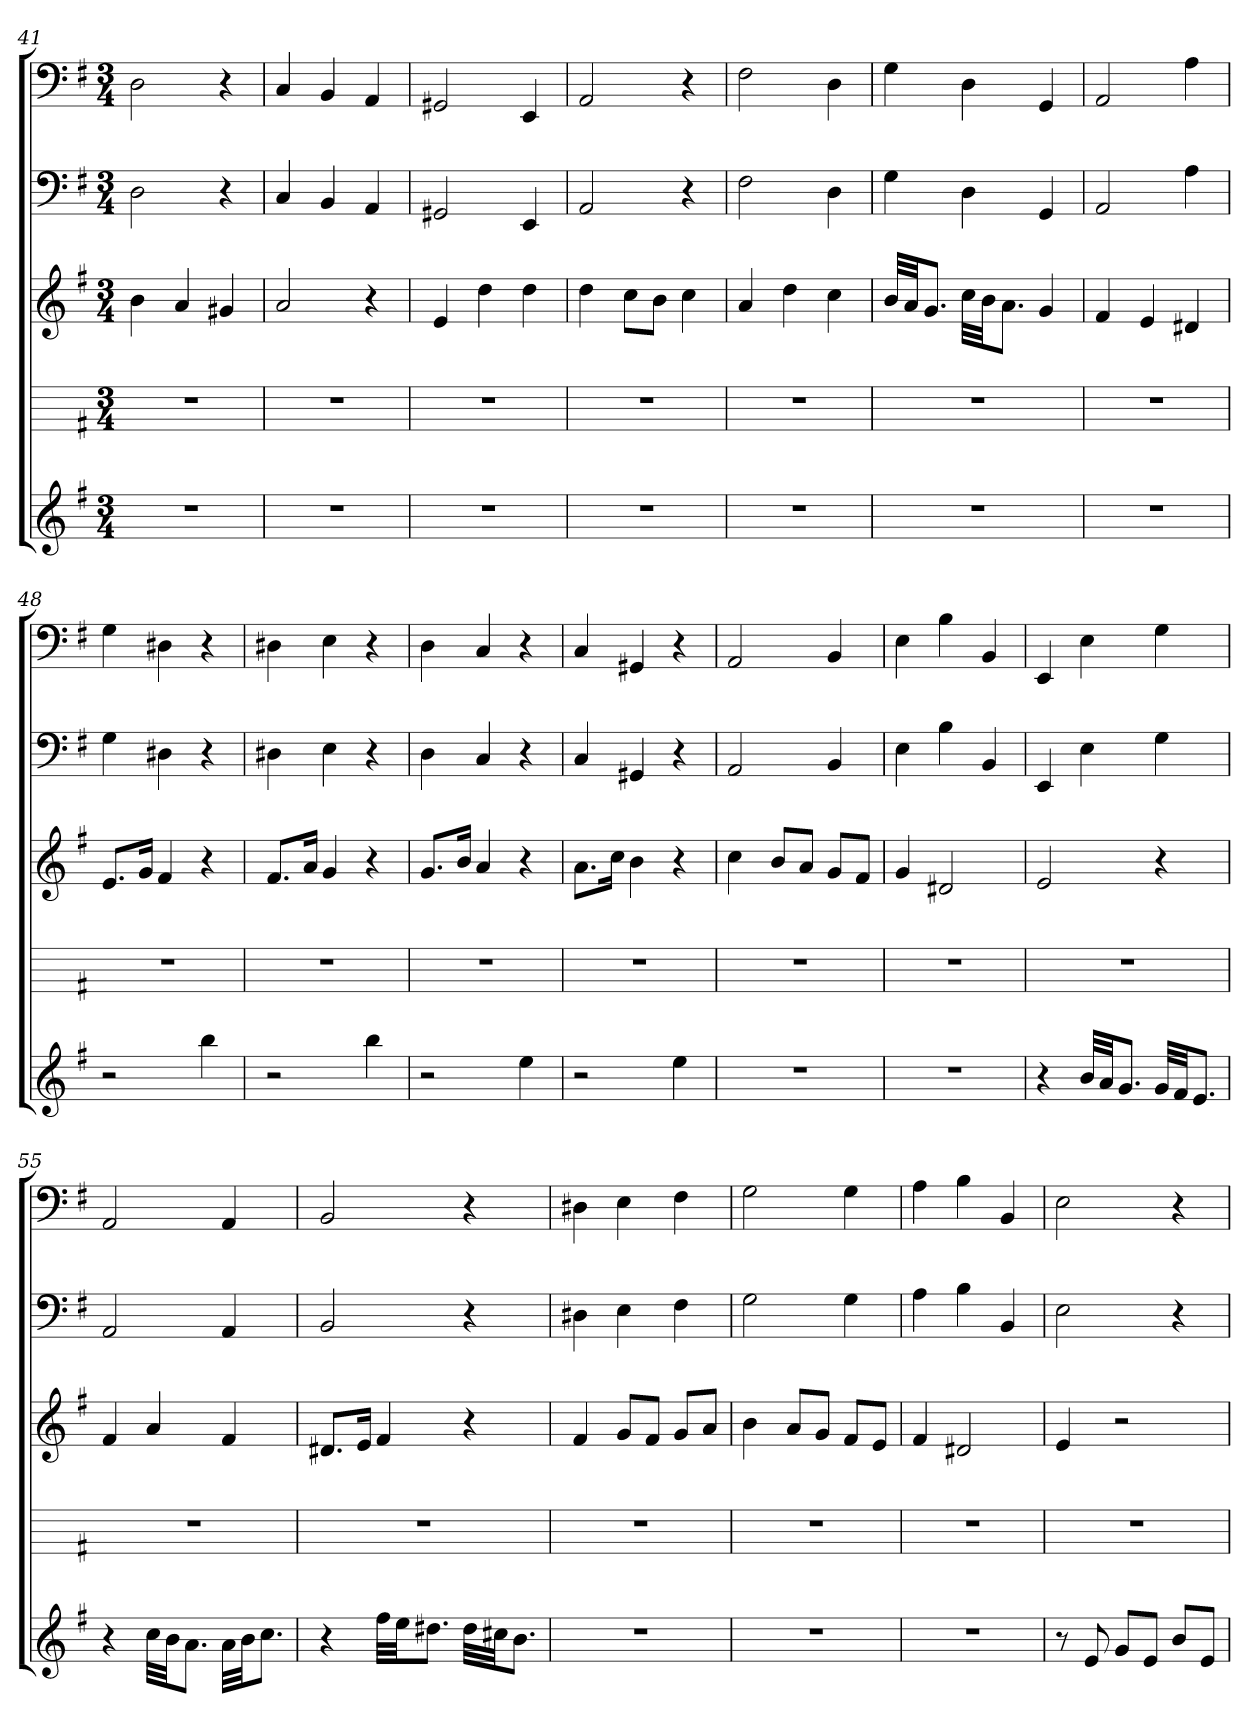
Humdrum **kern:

**kern	**kern	**kern	**kern	**kern
*part5	*part4	*part3	*part2	*part1
*staff5	*staff4	*staff3	*staff2	*staff1
*k[f#]	*k[f#]	*k[f#]	*k[f#]	*k[f#]
*e:	*e:	*e:	*e:	*e:
*M3/4	*M3/4	*M3/4	*M3/4	*M3/4
=41	=41	=41	=41	=41
2.r	2.r	4b	2D	2D
.	.	4a	.	.
.	.	4g#X	4r	4r
=42	=42	=42	=42	=42
2.r	2.r	2a	4C	4C
.	.	.	4BB	4BB
.	.	4r	4AA	4AA
=43	=43	=43	=43	=43
2.r	2.r	4e	2GG#X	2GG#X
.	.	4dd	.	.
.	.	4dd	4EE	4EE
=44	=44	=44	=44	=44
2.r	2.r	4dd	2AA	2AA
.	.	8ccL	.	.
.	.	8bJ	.	.
.	.	4cc	4r	4r
=45	=45	=45	=45	=45
2.r	2.r	4a	2F#	2F#
.	.	4dd	.	.
.	.	4cc	4D	4D
=46	=46	=46	=46	=46
2.r	2.r	32bLLL	4G	4G
.	.	32aJJ	.	.
.	.	8.gJ	.	.
.	.	32ccLLL	4D	4D
.	.	32bJJ	.	.
.	.	8.aJ	.	.
.	.	4g	4GG	4GG
=47	=47	=47	=47	=47
2.r	2.r	4f#	2AA	2AA
.	.	4e	.	.
.	.	4d#X	4A	4A
=48	=48	=48	=48	=48
2r	2.r	8.eL	4G	4G
.	.	16gJk	.	.
.	.	4f#	4D#X	4D#X
4bb	.	4r	4r	4r
=49	=49	=49	=49	=49
2r	2.r	8.f#L	4D#X	4D#X
.	.	16aJk	.	.
.	.	4g	4E	4E
4bb	.	4r	4r	4r
=50	=50	=50	=50	=50
2r	2.r	8.gL	4D	4D
.	.	16bJk	.	.
.	.	4a	4C	4C
4ee	.	4r	4r	4r
=51	=51	=51	=51	=51
2r	2.r	8.aL	4C	4C
.	.	16ccJk	.	.
.	.	4b	4GG#X	4GG#X
4ee	.	4r	4r	4r
=52	=52	=52	=52	=52
2.r	2.r	4cc	2AA	2AA
.	.	8bL	.	.
.	.	8aJ	.	.
.	.	8gL	4BB	4BB
.	.	8f#J	.	.
=53	=53	=53	=53	=53
2.r	2.r	4g	4E	4E
.	.	2d#X	4B	4B
.	.	.	4BB	4BB
=54	=54	=54	=54	=54
4r	2.r	2e	4EE	4EE
32bLLL	.	.	4E	4E
32aJJ	.	.	.	.
8.gJ	.	.	.	.
32gLLL	.	4r	4G	4G
32f#JJ	.	.	.	.
8.eJ	.	.	.	.
=55	=55	=55	=55	=55
4r	2.r	4f#	2AA	2AA
32ccLLL	.	4a	.	.
32bJJ	.	.	.	.
8.aJ	.	.	.	.
32aLLL	.	4f#	4AA	4AA
32bJJ	.	.	.	.
8.ccJ	.	.	.	.
=56	=56	=56	=56	=56
4r	2.r	8.d#XL	2BB	2BB
.	.	16eJk	.	.
32ff#LLL	.	4f#	.	.
32eeJJ	.	.	.	.
8.dd#XJ	.	.	.	.
32dd#LLL	.	4r	4r	4r
32cc#XJJ	.	.	.	.
8.bJ	.	.	.	.
=57	=57	=57	=57	=57
2.r	2.r	4f#	4D#X	4D#X
.	.	8gL	4E	4E
.	.	8f#J	.	.
.	.	8gL	4F#	4F#
.	.	8aJ	.	.
=58	=58	=58	=58	=58
2.r	2.r	4b	2G	2G
.	.	8aL	.	.
.	.	8gJ	.	.
.	.	8f#L	4G	4G
.	.	8eJ	.	.
=59	=59	=59	=59	=59
2.r	2.r	4f#	4A	4A
.	.	2d#X	4B	4B
.	.	.	4BB	4BB
=60	=60	=60	=60	=60
8r	2.r	4e	2E	2E
8e	.	.	.	.
8gL	.	2r	.	.
8eJ	.	.	.	.
8bL	.	.	4r	4r
8eJ	.	.	.	.
=	=	=	=	=
*-	*-	*-	*-	*-
